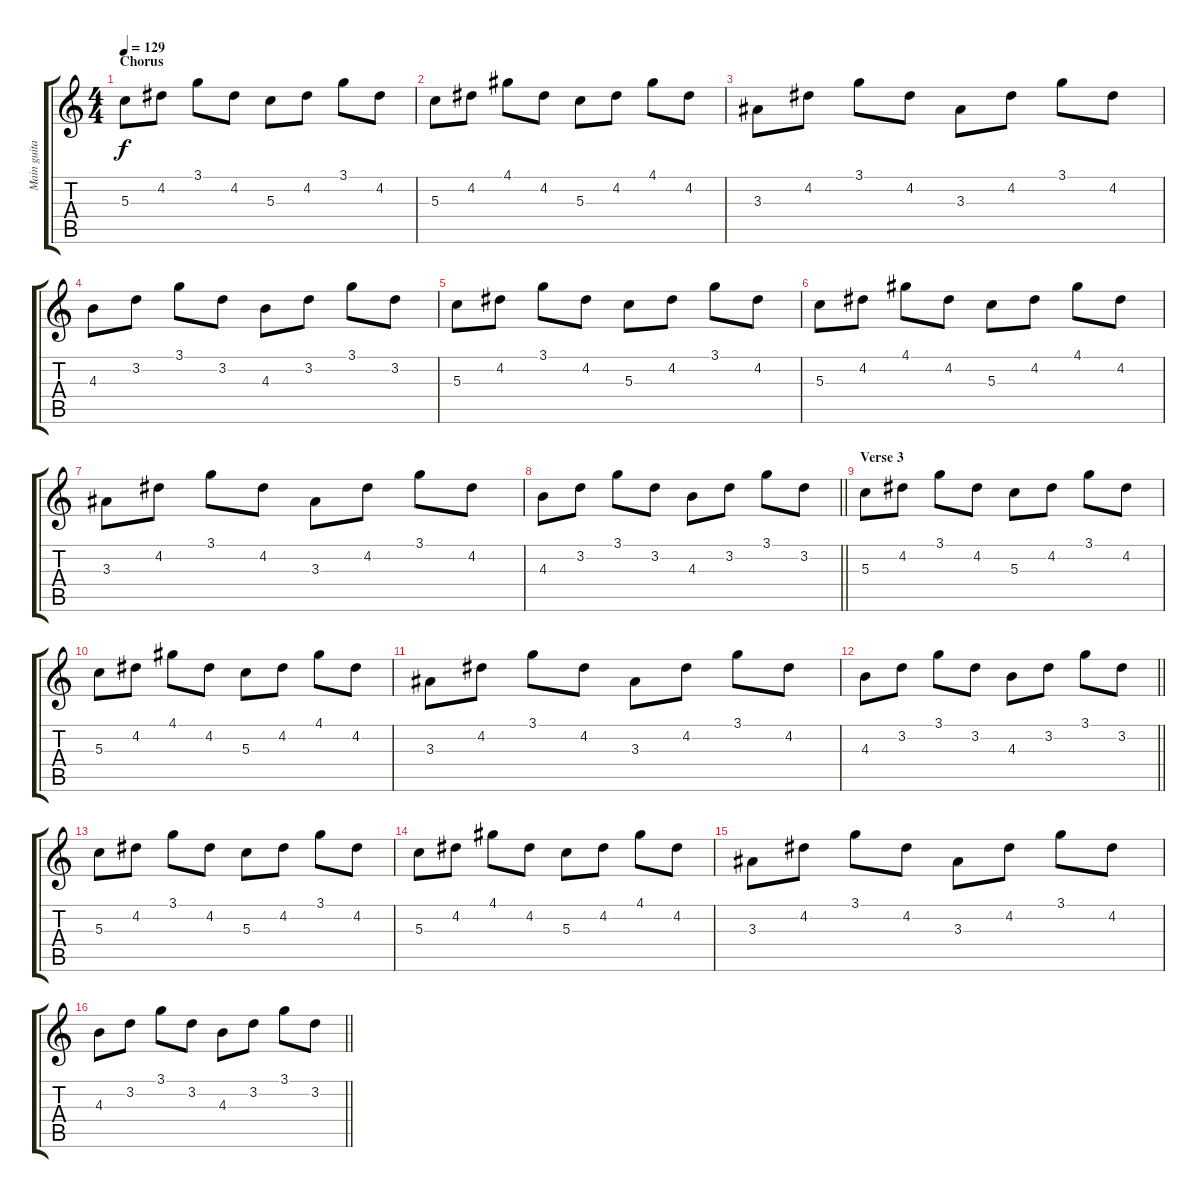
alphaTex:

\track ("Main guitar" "Main guita") {instrument acousticguitarnylon}
\staff {score tabs}
\tuning (E4 B3 G3 D3 A2 E2) {hide}
\ts (4 4)
\section ("" "Chorus")
\tempo 129
\clef g2
\ks c
5.3.8{dy f} 4.2.8 3.1.8 4.2.8 5.3.8 4.2.8 3.1.8 4.2.8 |
5.3.8 4.2.8 4.1.8 4.2.8 5.3.8 4.2.8 4.1.8 4.2.8 |
3.3.8 4.2.8 3.1.8 4.2.8 3.3.8 4.2.8 3.1.8 4.2.8 |
4.3.8 3.2.8 3.1.8 3.2.8 4.3.8 3.2.8 3.1.8 3.2.8 |
5.3.8 4.2.8 3.1.8 4.2.8 5.3.8 4.2.8 3.1.8 4.2.8 |
5.3.8 4.2.8 4.1.8 4.2.8 5.3.8 4.2.8 4.1.8 4.2.8 |
3.3.8 4.2.8 3.1.8 4.2.8 3.3.8 4.2.8 3.1.8 4.2.8 |
\barLineRight lightlight
4.3.8 3.2.8 3.1.8 3.2.8 4.3.8 3.2.8 3.1.8 3.2.8 |
\section ("" "Verse 3")
5.3.8 4.2.8 3.1.8 4.2.8 5.3.8 4.2.8 3.1.8 4.2.8 |
5.3.8 4.2.8 4.1.8 4.2.8 5.3.8 4.2.8 4.1.8 4.2.8 |
3.3.8 4.2.8 3.1.8 4.2.8 3.3.8 4.2.8 3.1.8 4.2.8 |
\barLineRight lightlight
4.3.8 3.2.8 3.1.8 3.2.8 4.3.8 3.2.8 3.1.8 3.2.8 |
5.3.8 4.2.8 3.1.8 4.2.8 5.3.8 4.2.8 3.1.8 4.2.8 |
5.3.8 4.2.8 4.1.8 4.2.8 5.3.8 4.2.8 4.1.8 4.2.8 |
3.3.8 4.2.8 3.1.8 4.2.8 3.3.8 4.2.8 3.1.8 4.2.8 |
\barLineRight lightlight
4.3.8 3.2.8 3.1.8 3.2.8 4.3.8 3.2.8 3.1.8 3.2.8
